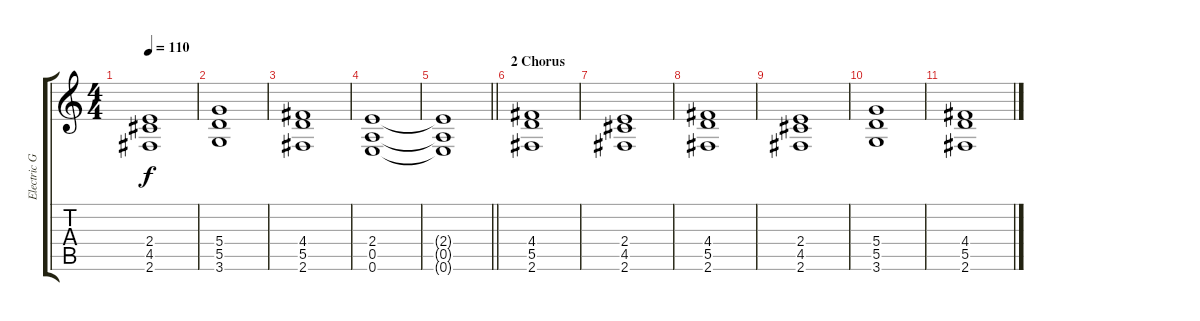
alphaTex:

\track ("Electric Guitar" "Electric G") {instrument electricguitarjazz}
\staff {score tabs}
\tuning (E4 B3 G3 D3 A2 E2) {hide}
\ts (4 4)
\tempo 110
\clef g2
\ks c
(2.4 4.5 2.6).1{dy f} |
(5.4 5.5 3.6).1 |
(4.4 5.5 2.6).1 |
(2.4 0.5 0.6).1 |
\barLineRight lightlight
(2.4{t} 0.5{t} 0.6{t}).1 |
\section ("" "2 Chorus")
(4.4 5.5 2.6).1 |
(2.4 4.5 2.6).1 |
(4.4 5.5 2.6).1 |
(2.4 4.5 2.6).1 |
(5.4 5.5 3.6).1 |
(4.4 5.5 2.6).1
